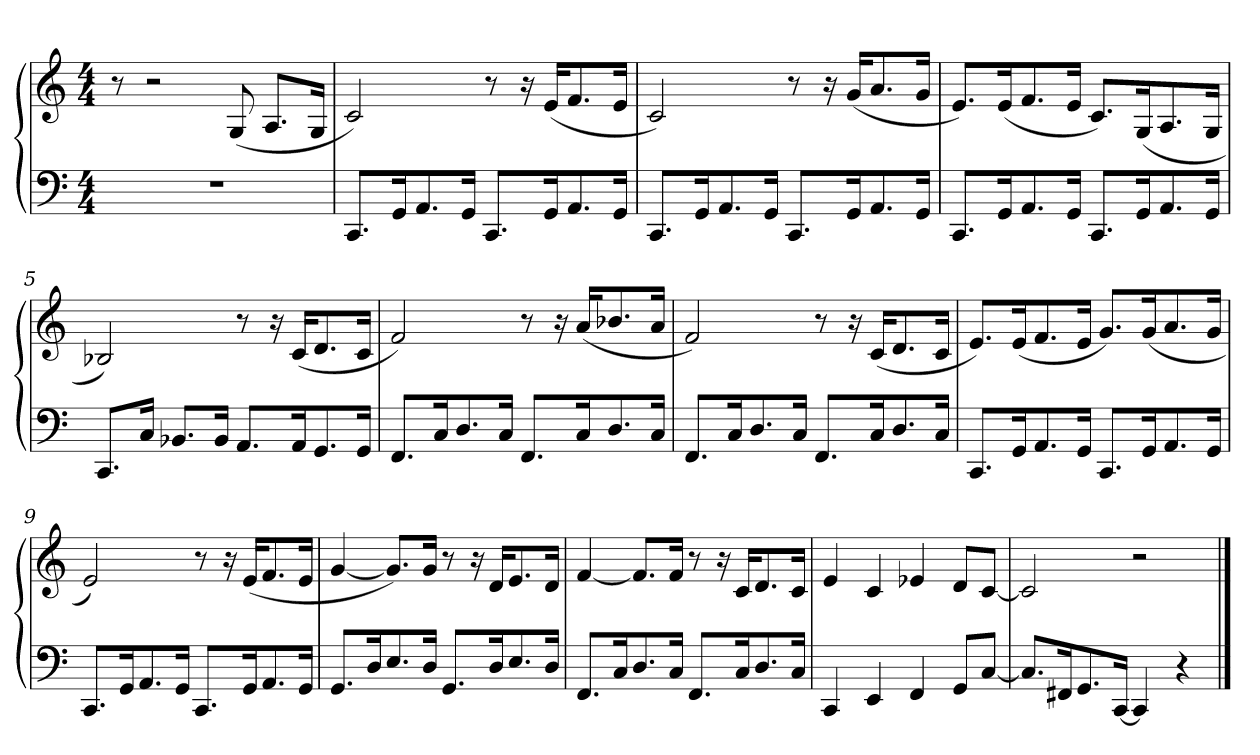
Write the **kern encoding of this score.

**kern	**kern
*part1	*part1
*staff2	*staff1
*clefF4	*clefG2
*k[]	*k[]
*C:	*C:
*M4/4	*M4/4
=1	=1
1r	8r
.	2r
.	(<8G/
.	8.A/L
.	16G/Jk
=2	=2
8.CC/L	2c/)
16GG/k	.
8.AA/	.
16GG/Jk	.
8.CC/L	8r
.	16r
16GG/k	(<16e/KL
8.AA/	8.f/
16GG/Jk	16e/Jk
=3	=3
8.CC/L	2c/)
16GG/k	.
8.AA/	.
16GG/Jk	.
8.CC/L	8r
.	16r
16GG/k	(<16g/KL
8.AA/	8.a/
16GG/Jk	16g/Jk
=4	=4
8.CC/L	8.e/L)
16GG/k	(<16e/k
8.AA/	8.f/
16GG/Jk	16e/Jk
8.CC/L	8.c/L)
16GG/k	(<16G/k
8.AA/	8.A/
16GG/Jk	16G/Jk
=5	=5
8.CC/L	2B-X/)
16C/Jk	.
8.BB-X/L	.
16BB-/Jk	.
8.AA/L	8r
.	16r
16AA/k	(<16c/KL
8.GG/	8.d/
16GG/Jk	16c/Jk
!!LO:LB:g=z
=6	=6
8.FF/L	2f/)
16C/k	.
8.D/	.
16C/Jk	.
8.FF/L	8r
.	16r
16C/k	(<16a/KL
8.D/	8.b-X/
16C/Jk	16a/Jk
=7	=7
8.FF/L	2f/)
16C/k	.
8.D/	.
16C/Jk	.
8.FF/L	8r
.	16r
16C/k	(<16c/KL
8.D/	8.d/
16C/Jk	16c/Jk
=8	=8
8.CC/L	8.e/L)
16GG/k	(<16e/k
8.AA/	8.f/
16GG/Jk	16e/Jk
8.CC/L	8.g/L)
16GG/k	(<16g/k
8.AA/	8.a/
16GG/Jk	16g/Jk
=9	=9
8.CC/L	2e/)
16GG/k	.
8.AA/	.
16GG/Jk	.
8.CC/L	8r
.	16r
16GG/k	(<16e/KL
8.AA/	8.f/
16GG/Jk	16e/Jk
!!LO:LB:g=z
=10	=10
8.GG/L	[4g/
16D/k	.
8.E/	8.g/L])
16D/Jk	16g/Jk
8.GG/L	8r
.	16r
16D/k	16d/KL
8.E/	8.e/
16D/Jk	16d/Jk
=11	=11
8.FF/L	[4f/
16C/k	.
8.D/	8.f/L]
16C/Jk	16f/Jk
8.FF/L	8r
.	16r
16C/k	16c/KL
8.D/	8.d/
16C/Jk	16c/Jk
=12	=12
4CC/	4e/
4EE/	4c/
4FF/	4e-X/
8GG/L	8d/L
[8C/J	[8c/J
=13	=13
8.C/L]	2c/]
16FF#X/k	.
8.GG/	.
[16CC/Jk	.
4CC/]	2r
4r	.
==	==
*-	*-
